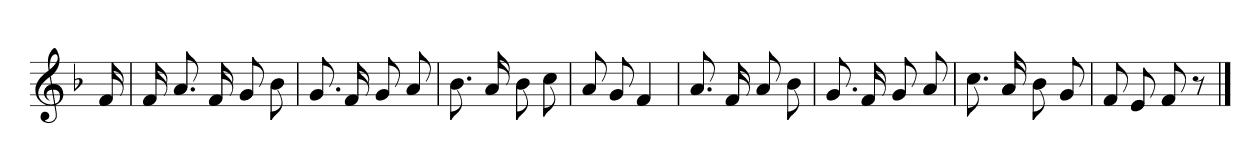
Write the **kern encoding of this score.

**kern
*part1
*staff1
*clefG2
*k[b-]
*F:
=
16f
=1
16f
8.a
16f
8g
8b-
=2
8.g
16f
8g
8a
=3
8.b-
16a
8b-
8cc
=4
8a
8g
4f
=5
8.a
16f
8a
8b-
=6
8.g
16f
8g
8a
=7
8.cc
16a
8b-
8g
=8
8f
8e
8f
8r
==
*-
